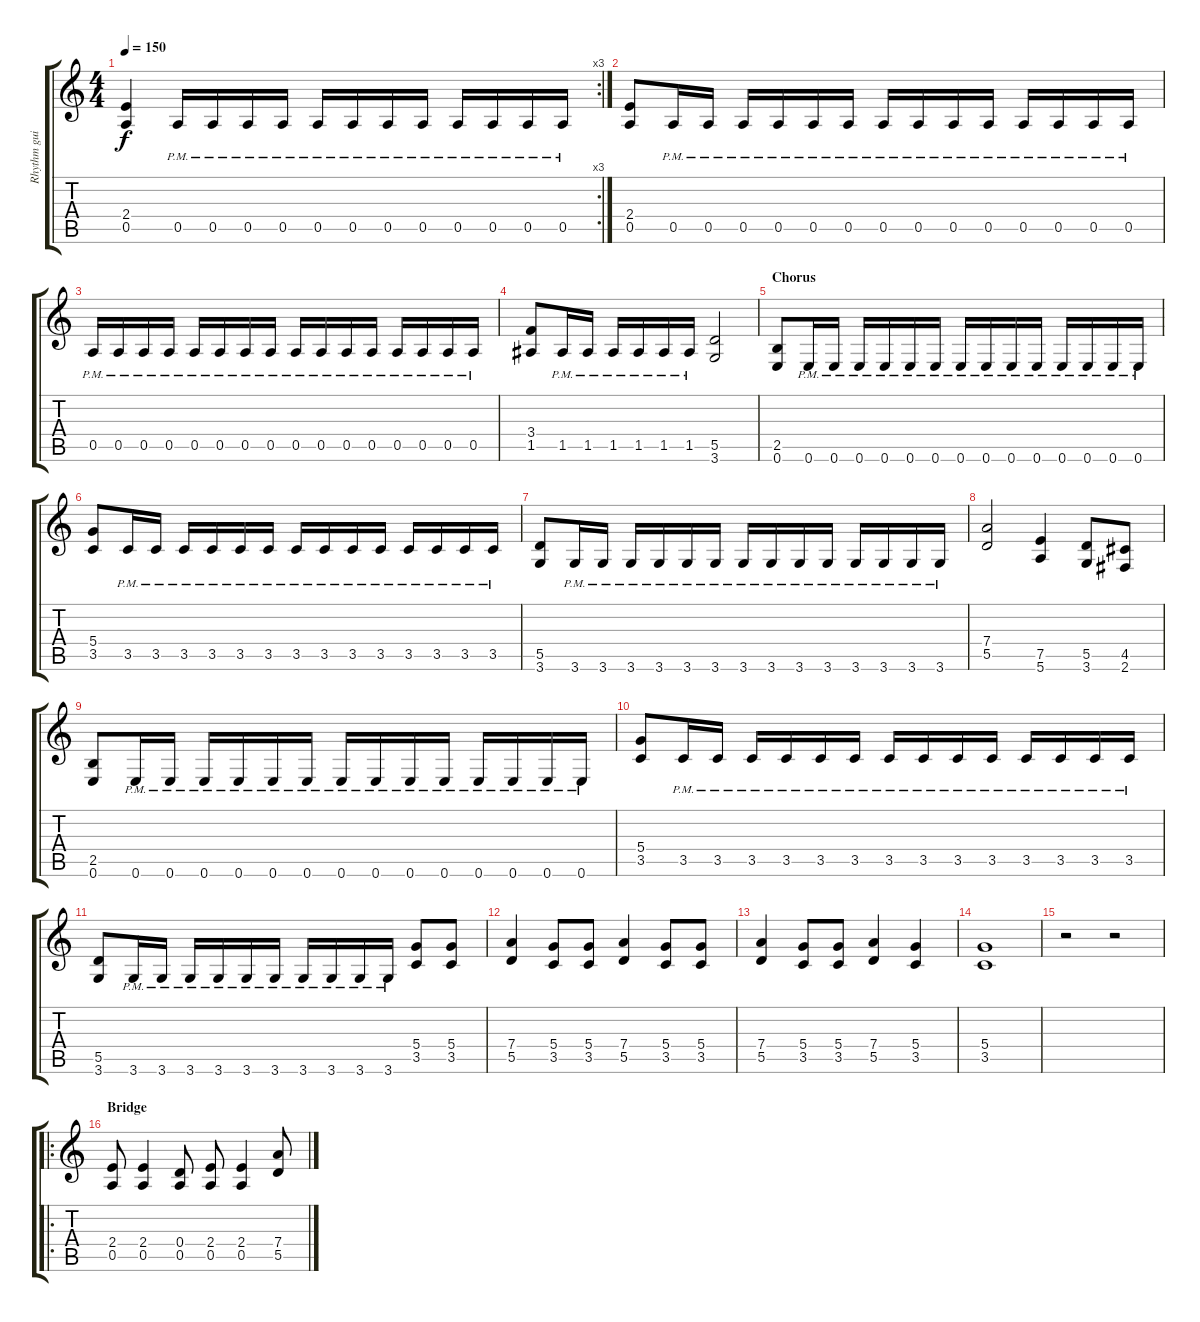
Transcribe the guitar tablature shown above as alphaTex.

\track ("Rhythm guitar" "Rhythm gui") {instrument distortionguitar}
\staff {score tabs}
\tuning (E4 B3 G3 D3 A2 E2) {hide}
\rc 3
\ts (4 4)
\tempo 150
\clef g2
\ks c
(2.4 0.5).4{dy f} 0.5{pm}.16 0.5{pm}.16 0.5{pm}.16 0.5{pm}.16 0.5{pm}.16 0.5{pm}.16 0.5{pm}.16 0.5{pm}.16 0.5{pm}.16 0.5{pm}.16 0.5{pm}.16 0.5{pm}.16 |
(2.4 0.5).8 0.5{pm}.16 0.5{pm}.16 0.5{pm}.16 0.5{pm}.16 0.5{pm}.16 0.5{pm}.16 0.5{pm}.16 0.5{pm}.16 0.5{pm}.16 0.5{pm}.16 0.5{pm}.16 0.5{pm}.16 0.5{pm}.16 0.5{pm}.16 |
0.5{pm}.16 0.5{pm}.16 0.5{pm}.16 0.5{pm}.16 0.5{pm}.16 0.5{pm}.16 0.5{pm}.16 0.5{pm}.16 0.5{pm}.16 0.5{pm}.16 0.5{pm}.16 0.5{pm}.16 0.5{pm}.16 0.5{pm}.16 0.5{pm}.16 0.5{pm}.16 |
(3.4 1.5).8 1.5{pm}.16 1.5{pm}.16 1.5{pm}.16 1.5{pm}.16 1.5{pm}.16 1.5{pm}.16 (5.5 3.6).2 |
\section ("" "Chorus")
(2.5 0.6).8 0.6{pm}.16 0.6{pm}.16 0.6{pm}.16 0.6{pm}.16 0.6{pm}.16 0.6{pm}.16 0.6{pm}.16 0.6{pm}.16 0.6{pm}.16 0.6{pm}.16 0.6{pm}.16 0.6{pm}.16 0.6{pm}.16 0.6{pm}.16 |
(5.4 3.5).8 3.5{pm}.16 3.5{pm}.16 3.5{pm}.16 3.5{pm}.16 3.5{pm}.16 3.5{pm}.16 3.5{pm}.16 3.5{pm}.16 3.5{pm}.16 3.5{pm}.16 3.5{pm}.16 3.5{pm}.16 3.5{pm}.16 3.5{pm}.16 |
(5.5 3.6).8 3.6{pm}.16 3.6{pm}.16 3.6{pm}.16 3.6{pm}.16 3.6{pm}.16 3.6{pm}.16 3.6{pm}.16 3.6{pm}.16 3.6{pm}.16 3.6{pm}.16 3.6{pm}.16 3.6{pm}.16 3.6{pm}.16 3.6{pm}.16 |
(7.4 5.5).2 (7.5 5.6).4 (5.5 3.6).8 (4.5 2.6).8 |
(2.5 0.6).8 0.6{pm}.16 0.6{pm}.16 0.6{pm}.16 0.6{pm}.16 0.6{pm}.16 0.6{pm}.16 0.6{pm}.16 0.6{pm}.16 0.6{pm}.16 0.6{pm}.16 0.6{pm}.16 0.6{pm}.16 0.6{pm}.16 0.6{pm}.16 |
(5.4 3.5).8 3.5{pm}.16 3.5{pm}.16 3.5{pm}.16 3.5{pm}.16 3.5{pm}.16 3.5{pm}.16 3.5{pm}.16 3.5{pm}.16 3.5{pm}.16 3.5{pm}.16 3.5{pm}.16 3.5{pm}.16 3.5{pm}.16 3.5{pm}.16 |
(5.5 3.6).8 3.6{pm}.16 3.6{pm}.16 3.6{pm}.16 3.6{pm}.16 3.6{pm}.16 3.6{pm}.16 3.6{pm}.16 3.6{pm}.16 3.6{pm}.16 3.6{pm}.16 (5.4 3.5).8 (5.4 3.5).8 |
(7.4 5.5).4 (5.4 3.5).8 (5.4 3.5).8 (7.4 5.5).4 (5.4 3.5).8 (5.4 3.5).8 |
(7.4 5.5).4 (5.4 3.5).8 (5.4 3.5).8 (7.4 5.5).4 (5.4 3.5).4 |
(5.4 3.5).1 |
r.2 r.2 |
\ro
\section ("" "Bridge")
(2.4 0.5).8 (2.4 0.5).4 (0.4 0.5).8 (2.4 0.5).8 (2.4 0.5).4 (7.4 5.5).8
